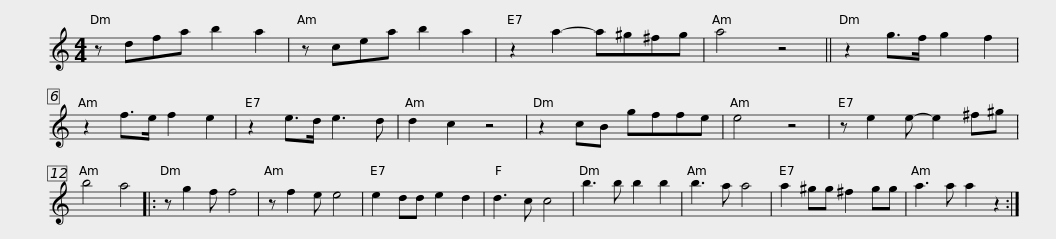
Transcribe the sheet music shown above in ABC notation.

X:1
L:1/8
M:4/4
I:linebreak $
K:C
V:1 treble
V:1
 z dfa b2 a2 | z cea b2 a2 | z2 a2- a^g^fg | a4 z4 || z2 g>f g2 f2 | %5
 z2 f>e f2 e2 | z2 e>d e3 d |$ d2 c2 z4 | z2 cB gffe | e4 z4 | %10
 z e2 e- e2 ^f^g | b4 a4 |: z g2 f f4 | z f2 e e4 | e2 dd e2 d2 | %15
 d3 c c4 |$ b3 b b2 b2 | b3 a a4 | a2 ^gg ^f2 gg | a3 a a2 z2 :| %20
